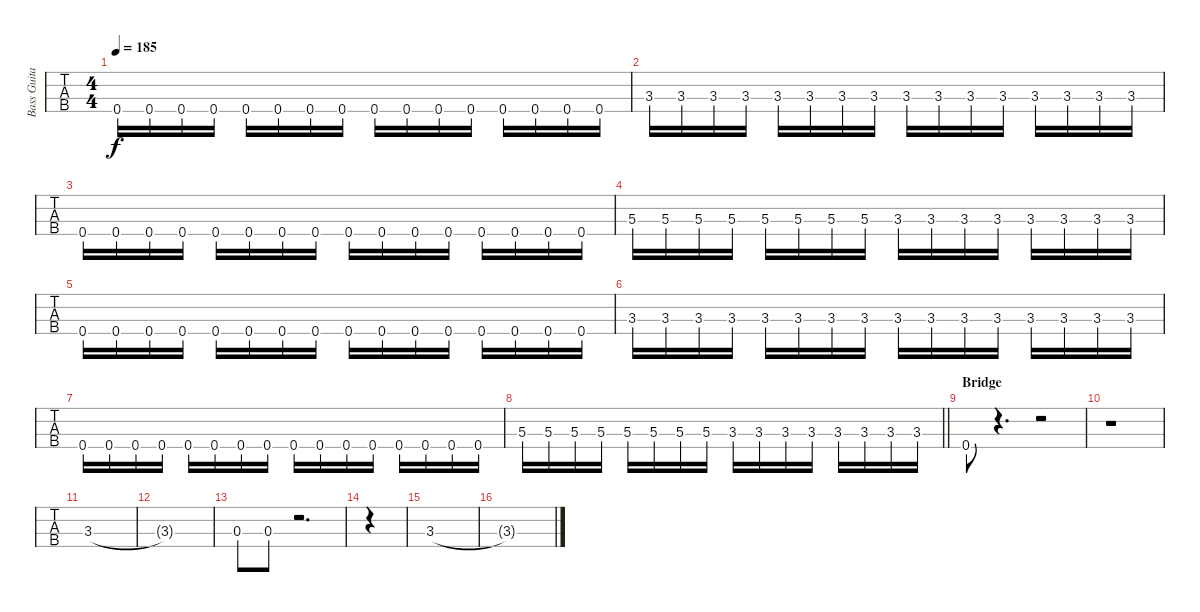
\track ("Bass Guitar" "Bass Guita") {instrument electricbassfinger}
\staff {tabs}
\tuning (Eb2 Bb1 F1 C1) {hide}
\ts (4 4)
\tempo 185
\clef f4
\ks c
0.4.16{dy f} 0.4.16 0.4.16 0.4.16 0.4.16 0.4.16 0.4.16 0.4.16 0.4.16 0.4.16 0.4.16 0.4.16 0.4.16 0.4.16 0.4.16 0.4.16 |
3.3.16 3.3.16 3.3.16 3.3.16 3.3.16 3.3.16 3.3.16 3.3.16 3.3.16 3.3.16 3.3.16 3.3.16 3.3.16 3.3.16 3.3.16 3.3.16 |
0.4.16 0.4.16 0.4.16 0.4.16 0.4.16 0.4.16 0.4.16 0.4.16 0.4.16 0.4.16 0.4.16 0.4.16 0.4.16 0.4.16 0.4.16 0.4.16 |
5.3.16 5.3.16 5.3.16 5.3.16 5.3.16 5.3.16 5.3.16 5.3.16 3.3.16 3.3.16 3.3.16 3.3.16 3.3.16 3.3.16 3.3.16 3.3.16 |
0.4.16 0.4.16 0.4.16 0.4.16 0.4.16 0.4.16 0.4.16 0.4.16 0.4.16 0.4.16 0.4.16 0.4.16 0.4.16 0.4.16 0.4.16 0.4.16 |
3.3.16 3.3.16 3.3.16 3.3.16 3.3.16 3.3.16 3.3.16 3.3.16 3.3.16 3.3.16 3.3.16 3.3.16 3.3.16 3.3.16 3.3.16 3.3.16 |
0.4.16 0.4.16 0.4.16 0.4.16 0.4.16 0.4.16 0.4.16 0.4.16 0.4.16 0.4.16 0.4.16 0.4.16 0.4.16 0.4.16 0.4.16 0.4.16 |
\barLineRight lightlight
5.3.16 5.3.16 5.3.16 5.3.16 5.3.16 5.3.16 5.3.16 5.3.16 3.3.16 3.3.16 3.3.16 3.3.16 3.3.16 3.3.16 3.3.16 3.3.16 |
\section ("" "Bridge")
0.4.8 r.4{d} r.2 |
r.1 |
3.3.1 |
3.3{t}.1 |
0.3.8 0.3.8 r.2{d} |
|
3.3.1 |
3.3{t}.1
